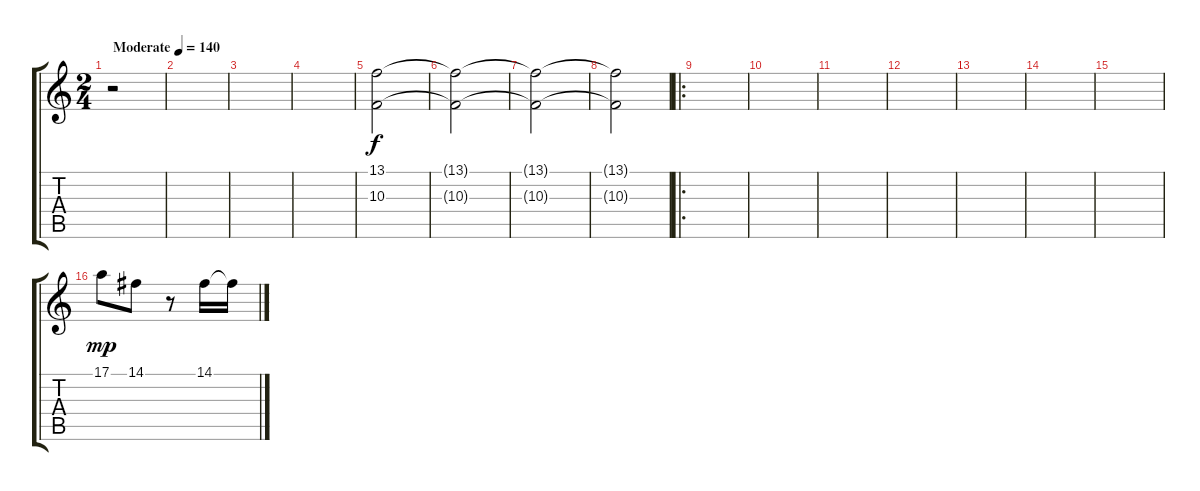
\track "" {instrument stringensemble2}
\staff {score tabs}
\tuning (E4 B3 G3 D3 A2 E2) {hide}
\ts (2 4)
\tempo (140 "Moderate")
\clef g2
\ks c
r.2{dy f instrument stringensemble2} |
|
|
|
(13.1 10.3).2{volume 2} |
(13.1{t} 10.3{t}).2 |
(13.1{t} 10.3{t}).2 |
(13.1{t} 10.3{t}).2{volume 16 instrument stringensemble1} |
\ro
|
|
|
|
|
|
|
17.1.8{dy mp} 14.1.8 r.8 14.1.16 14.1{t}.16
